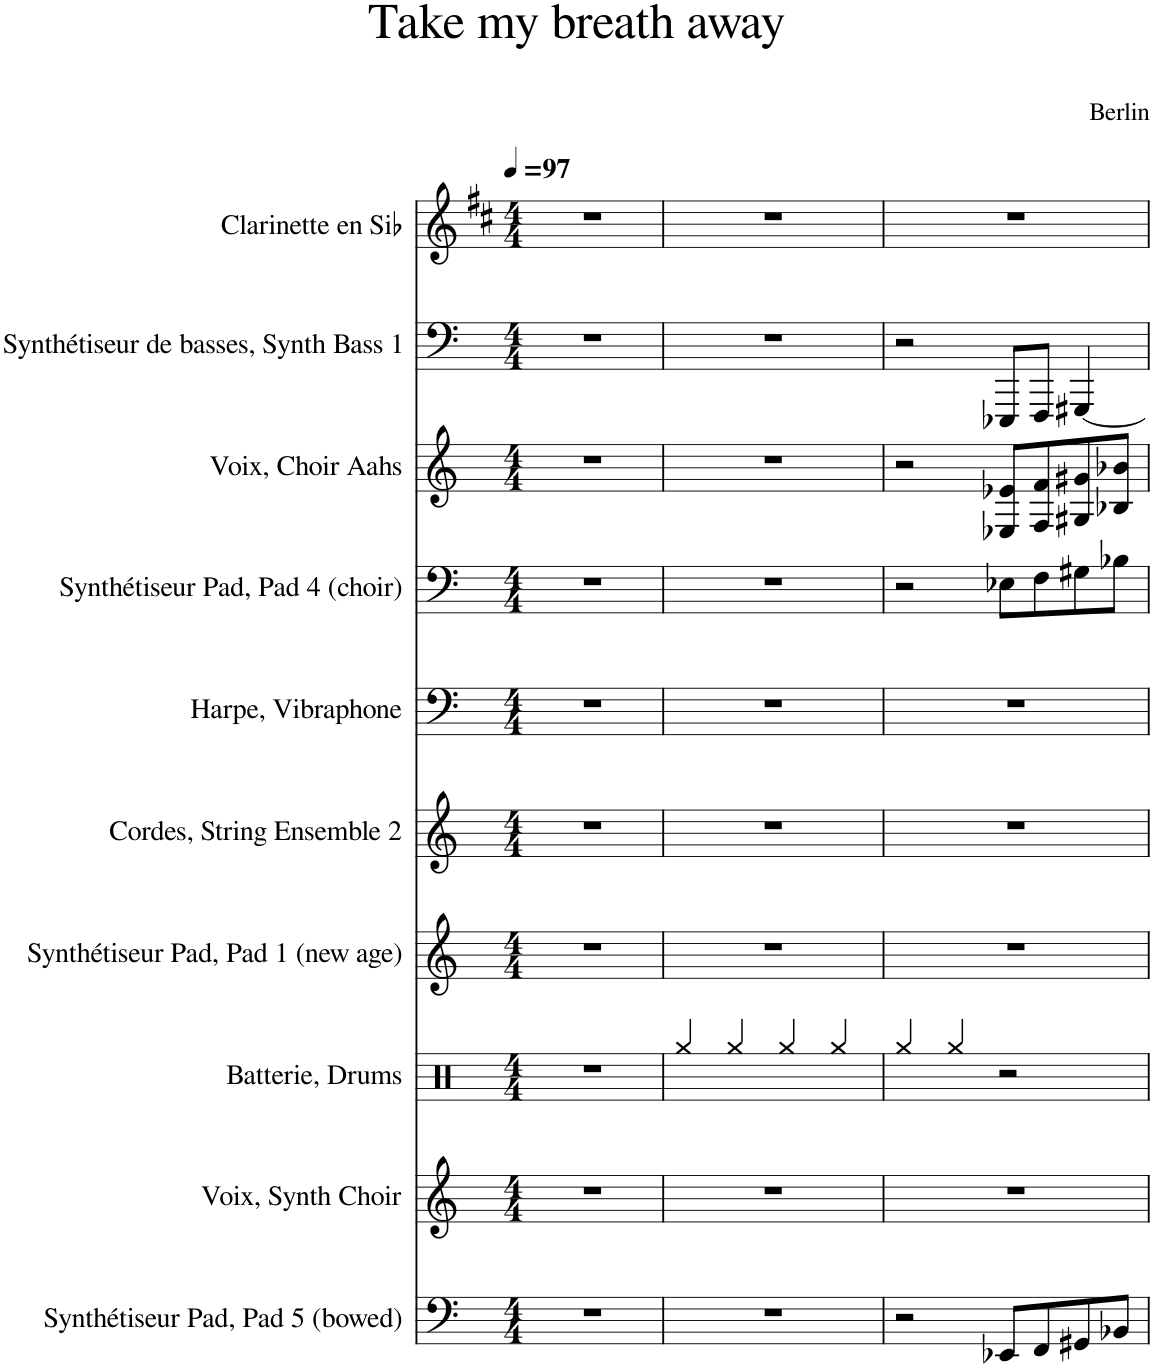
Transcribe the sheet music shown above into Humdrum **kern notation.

**kern	**kern	**kern	**kern	**kern	**kern	**kern	**kern	**kern	**kern
*part10	*part9	*part8	*part7	*part6	*part5	*part4	*part3	*part2	*part1
*staff10	*staff9	*staff8	*staff7	*staff6	*staff5	*staff4	*staff3	*staff2	*staff1
*I"Synthétiseur Pad, Pad 5 (bowed)	*I"Voix, Synth Choir	*I"Batterie, Drums	*I"Synthétiseur Pad, Pad 1 (new age)	*I"Cordes, String Ensemble 2	*I"Harpe, Vibraphone	*I"Synthétiseur Pad, Pad 4 (choir)	*I"Voix, Choir Aahs	*I"Synthétiseur de basses, Synth Bass 1	*I"Clarinette en Sib
*I'Synth.	*I'Vx.	*I'Bat.	*I'Synth.	*I'St.	*I'Hrp.	*I'Synth.	*I'Vx.	*I'Synth.	*I'Clar. Sib
*clefF4	*clefG2	*clefX	*clefG2	*clefG2	*clefF4	*clefF4	*clefG2	*clefF4	*clefG2
*	*	*	*	*	*	*	*	*	*Trd1c2
*k[]	*k[]	*k[]	*k[]	*k[]	*k[]	*k[]	*k[]	*k[]	*k[f#c#]
*M4/4	*M4/4	*M4/4	*M4/4	*M4/4	*M4/4	*M4/4	*M4/4	*M4/4	*M4/4
*MM97	*MM97	*MM97	*MM97	*MM97	*MM97	*MM97	*MM97	*MM97	*MM97
=1	=1	=1	=1	=1	=1	=1	=1	=1	=1
1r	1r	1r	1r	1r	1r	1r	1r	1r	1r
=2	=2	=2	=2	=2	=2	=2	=2	=2	=2
1r	1r	4Rgg/	1r	1r	1r	1r	1r	1r	1r
.	.	4Rgg/	.	.	.	.	.	.	.
.	.	4Rgg/	.	.	.	.	.	.	.
.	.	4Rgg/	.	.	.	.	.	.	.
=3	=3	=3	=3	=3	=3	=3	=3	=3	=3
2r	1r	4Rgg/	1r	1r	1r	2r	2r	2r	1r
.	.	4Rgg/	.	.	.	.	.	.	.
8EE-X/L	.	2r	.	.	.	8E-X\L	8E-X/ 8e-X/L	8EEE-X/L	.
8FF/	.	.	.	.	.	8F\	8F/ 8f/	8FFF/J	.
8GG#X/	.	.	.	.	.	8G#X\	8G#X/ 8g#X/	[4GGG#X/	.
8BB-X/J	.	.	.	.	.	8B-X\J	8B-X/ 8b-X/J	.	.
=	=	=	=	=	=	=	=	=	=
*-	*-	*-	*-	*-	*-	*-	*-	*-	*-
